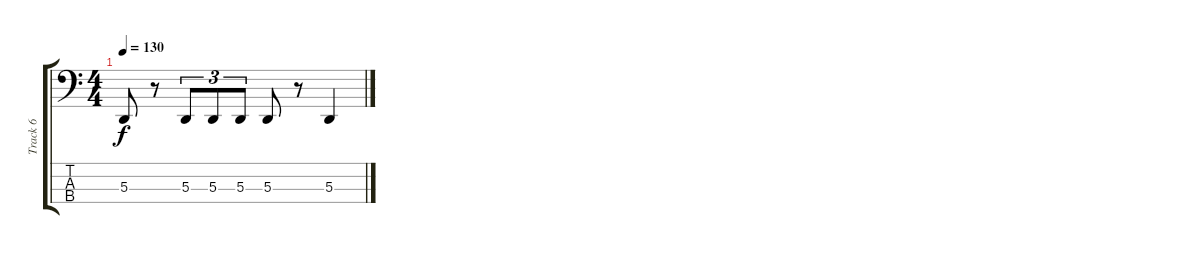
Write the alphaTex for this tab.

\track ("Track 6" "Track 6") {instrument stringensemble1}
\staff {score tabs}
\tuning (G2 D2 A1 E1) {hide}
\ts (4 4)
\tempo 130
\clef f4
\ks c
5.3.8{dy f} r.8 5.3.8{tu (3 2)} 5.3.8{tu (3 2)} 5.3.8{tu (3 2)} 5.3.8 r.8 5.3.4
